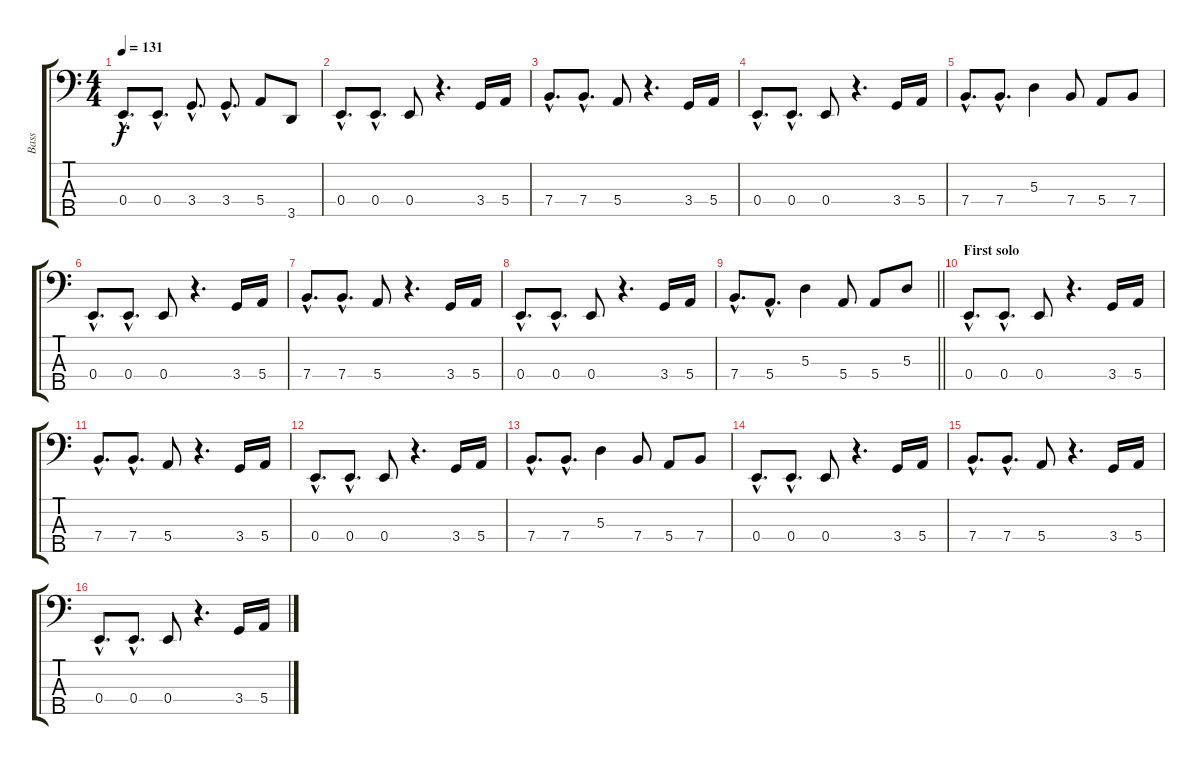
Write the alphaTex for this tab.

\track ("Bass" "Bass") {instrument electricbassfinger}
\staff {score tabs}
\tuning (G2 D2 A1 E1 B0) {hide}
\ts (4 4)
\tempo 131
\clef f4
\ks c
0.4{hac}.8{d dy f} 0.4{hac}.8{d} 3.4{hac}.8{d} 3.4{hac}.8{d} 5.4.8 3.5.8 |
0.4{hac}.8{d} 0.4{hac}.8{d} 0.4.8 r.4{d} 3.4.16 5.4.16 |
7.4{hac}.8{d} 7.4{hac}.8{d} 5.4.8 r.4{d} 3.4.16 5.4.16 |
0.4{hac}.8{d} 0.4{hac}.8{d} 0.4.8 r.4{d} 3.4.16 5.4.16 |
7.4{hac}.8{d} 7.4{hac}.8{d} 5.3.4 7.4.8 5.4.8 7.4.8 |
0.4{hac}.8{d} 0.4{hac}.8{d} 0.4.8 r.4{d} 3.4.16 5.4.16 |
7.4{hac}.8{d} 7.4{hac}.8{d} 5.4.8 r.4{d} 3.4.16 5.4.16 |
0.4{hac}.8{d} 0.4{hac}.8{d} 0.4.8 r.4{d} 3.4.16 5.4.16 |
\barLineRight lightlight
7.4{hac}.8{d} 5.4{hac}.8{d} 5.3.4 5.4.8 5.4.8 5.3.8 |
\section ("" "First solo")
0.4{hac}.8{d} 0.4{hac}.8{d} 0.4.8 r.4{d} 3.4.16 5.4.16 |
7.4{hac}.8{d} 7.4{hac}.8{d} 5.4.8 r.4{d} 3.4.16 5.4.16 |
0.4{hac}.8{d} 0.4{hac}.8{d} 0.4.8 r.4{d} 3.4.16 5.4.16 |
7.4{hac}.8{d} 7.4{hac}.8{d} 5.3.4 7.4.8 5.4.8 7.4.8 |
0.4{hac}.8{d} 0.4{hac}.8{d} 0.4.8 r.4{d} 3.4.16 5.4.16 |
7.4{hac}.8{d} 7.4{hac}.8{d} 5.4.8 r.4{d} 3.4.16 5.4.16 |
0.4{hac}.8{d} 0.4{hac}.8{d} 0.4.8 r.4{d} 3.4.16 5.4.16
